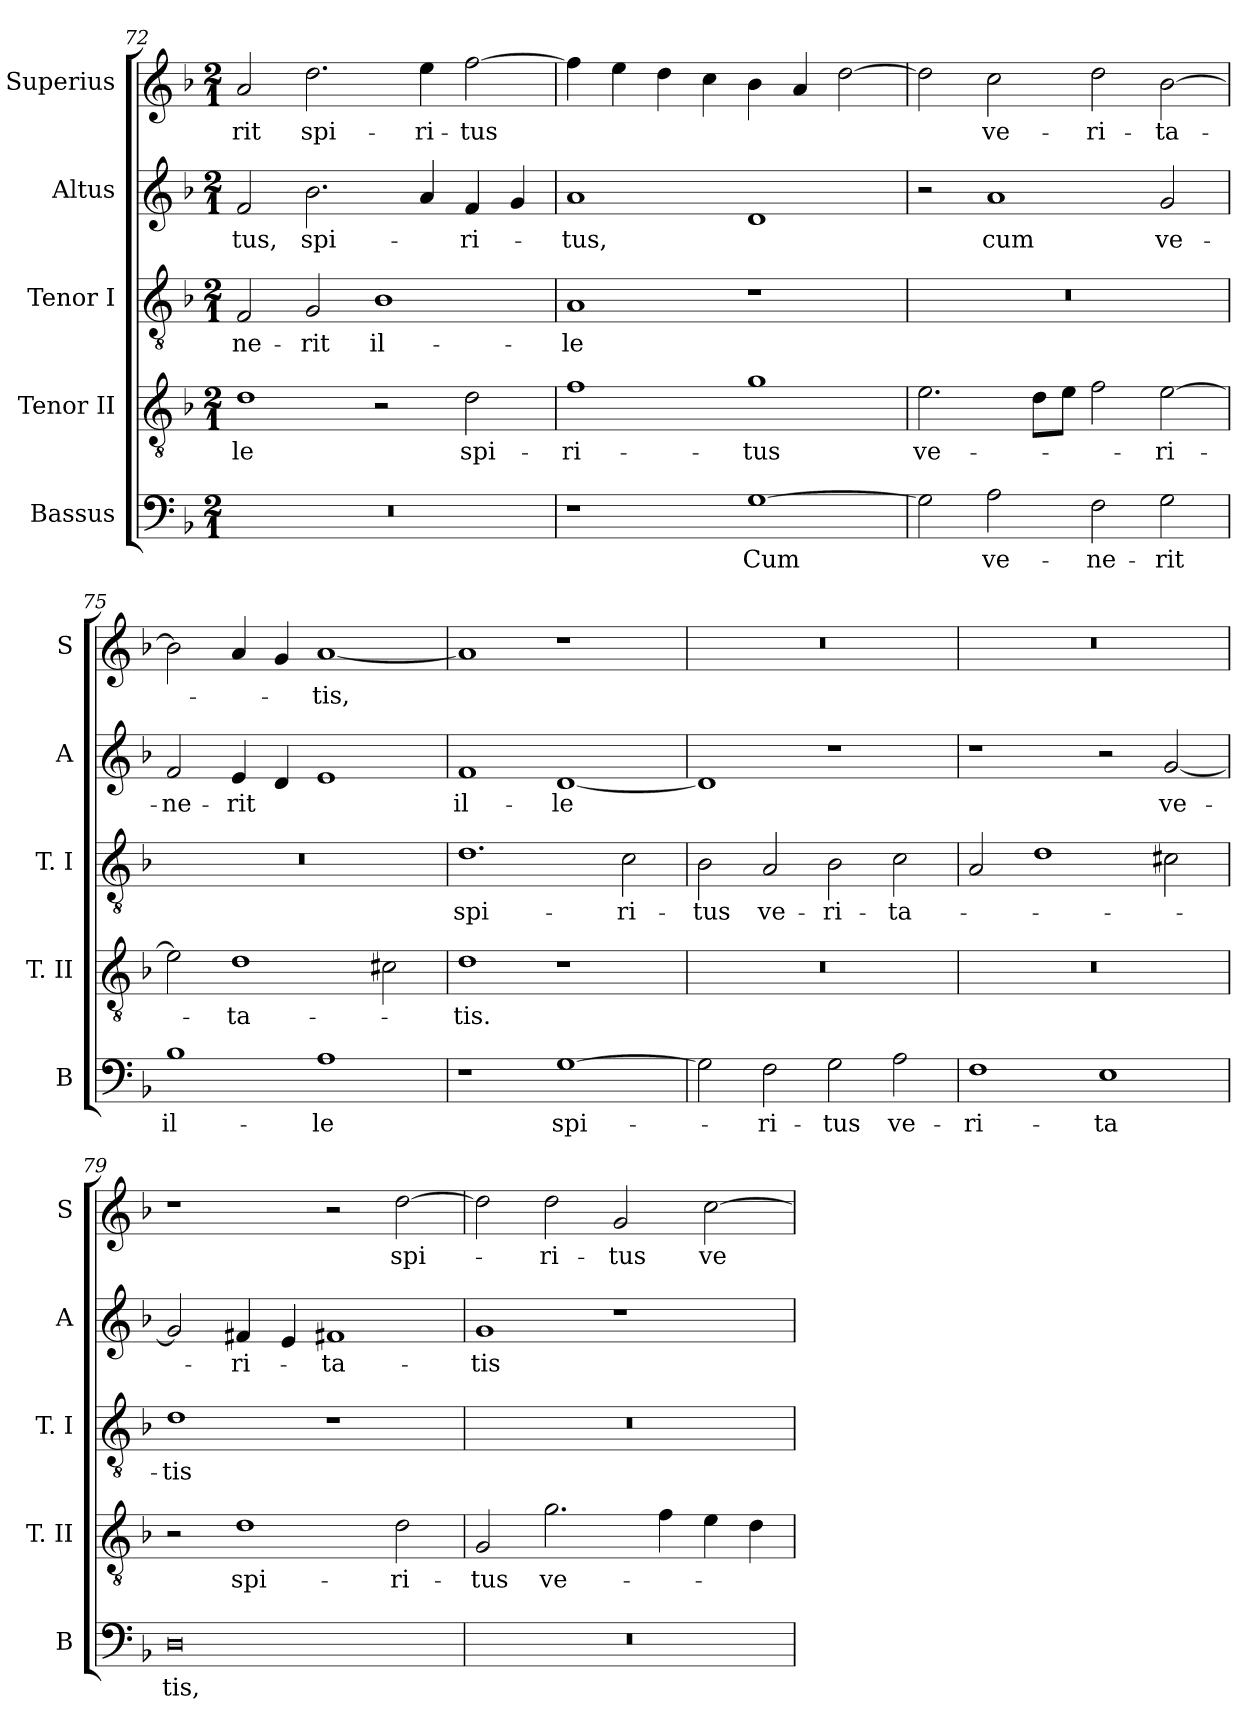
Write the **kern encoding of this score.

**kern	**text	**kern	**text	**kern	**text	**kern	**text	**kern	**text
*part5	*part5	*part4	*part4	*part3	*part3	*part2	*part2	*part1	*part1
*staff5	*staff5	*staff4	*staff4	*staff3	*staff3	*staff2	*staff2	*staff1	*staff1
*I"Bassus	*	*I"Tenor II	*	*I"Tenor I	*	*I"Altus	*	*I"Superius	*
*I'B	*	*I'T. II	*	*I'T. I	*	*I'A	*	*I'S	*
*clefF4	*	*clefGv2	*	*clefGv2	*	*clefG2	*	*clefG2	*
*k[b-]	*	*k[b-]	*	*k[b-]	*	*k[b-]	*	*k[b-]	*
*F:	*	*F:	*	*F:	*	*F:	*	*F:	*
*M2/1	*	*M2/1	*	*M2/1	*	*M2/1	*	*M2/1	*
=72	=72	=72	=72	=72	=72	=72	=72	=72	=72
0r	.	1d	-le	2F	-ne-	2f	-tus,	2a	-rit
.	.	.	.	2G	-rit	2.b-	spi-	2.dd	spi-
.	.	2r	.	1B-	il-	.	.	.	.
.	.	.	.	.	.	4a	.	4ee	-ri-
.	.	2d	spi-	.	.	4f	-ri-	[2ff	-tus
.	.	.	.	.	.	4g	.	.	.
=73	=73	=73	=73	=73	=73	=73	=73	=73	=73
1r	.	1f	-ri-	1A	-le	1a	-tus,	4ff]	.
.	.	.	.	.	.	.	.	4ee	.
.	.	.	.	.	.	.	.	4dd	.
.	.	.	.	.	.	.	.	4cc	.
[1G	Cum	1g	-tus	1r	.	1d	.	4b-	.
.	.	.	.	.	.	.	.	4a	.
.	.	.	.	.	.	.	.	[2dd	.
=74	=74	=74	=74	=74	=74	=74	=74	=74	=74
2G]	.	2.e	ve-	0r	.	2r	.	2dd]	.
2A	ve-	.	.	.	.	1a	cum	2cc	ve-
.	.	8dL	.	.	.	.	.	.	.
.	.	8eJ	.	.	.	.	.	.	.
2F	-ne-	2f	.	.	.	.	.	2dd	-ri-
2G	-rit	[2e	-ri-	.	.	2g	ve-	[2b-	-ta-
=75	=75	=75	=75	=75	=75	=75	=75	=75	=75
1B-	il-	2e]	.	0r	.	2f	-ne-	2b-]	.
.	.	1d	-ta-	.	.	4e	-rit	4a	.
.	.	.	.	.	.	4d	.	4g	.
1A	-le	.	.	.	.	1e	.	[1a	-tis,
.	.	2c#X	.	.	.	.	.	.	.
=76	=76	=76	=76	=76	=76	=76	=76	=76	=76
1r	.	1d	-tis.	1.d	spi-	1f	il-	1a]	.
[1G	spi-	1r	.	.	.	[1d	-le	1r	.
.	.	.	.	2c	-ri-	.	.	.	.
=77	=77	=77	=77	=77	=77	=77	=77	=77	=77
2G]	.	0r	.	2B-	-tus	1d]	.	0r	.
2F	-ri-	.	.	2A	ve-	.	.	.	.
2G	-tus	.	.	2B-	-ri-	1r	.	.	.
2A	ve-	.	.	2c	-ta-	.	.	.	.
=78	=78	=78	=78	=78	=78	=78	=78	=78	=78
1F	-ri-	0r	.	2A	.	1r	.	0r	.
.	.	.	.	1d	.	.	.	.	.
1E	-ta	.	.	.	.	2r	.	.	.
.	.	.	.	2c#X	.	[2g	ve-	.	.
=79	=79	=79	=79	=79	=79	=79	=79	=79	=79
0D	tis,	2r	.	1d	-tis	2g]	.	1r	.
.	.	1d	spi-	.	.	4f#X	-ri-	.	.
.	.	.	.	.	.	4e	.	.	.
.	.	.	.	1r	.	1f#X	-ta-	2r	.
.	.	2d	-ri-	.	.	.	.	[2dd	spi-
=80	=80	=80	=80	=80	=80	=80	=80	=80	=80
0r	.	2G	-tus	0r	.	1g	-tis	2dd]	.
.	.	2.g	ve-	.	.	.	.	2dd	-ri-
.	.	.	.	.	.	1r	.	2g	-tus
.	.	4f	.	.	.	.	.	.	.
.	.	4e	.	.	.	.	.	[2cc	ve-
.	.	4d	.	.	.	.	.	.	.
=	=	=	=	=	=	=	=	=	=
*-	*-	*-	*-	*-	*-	*-	*-	*-	*-
